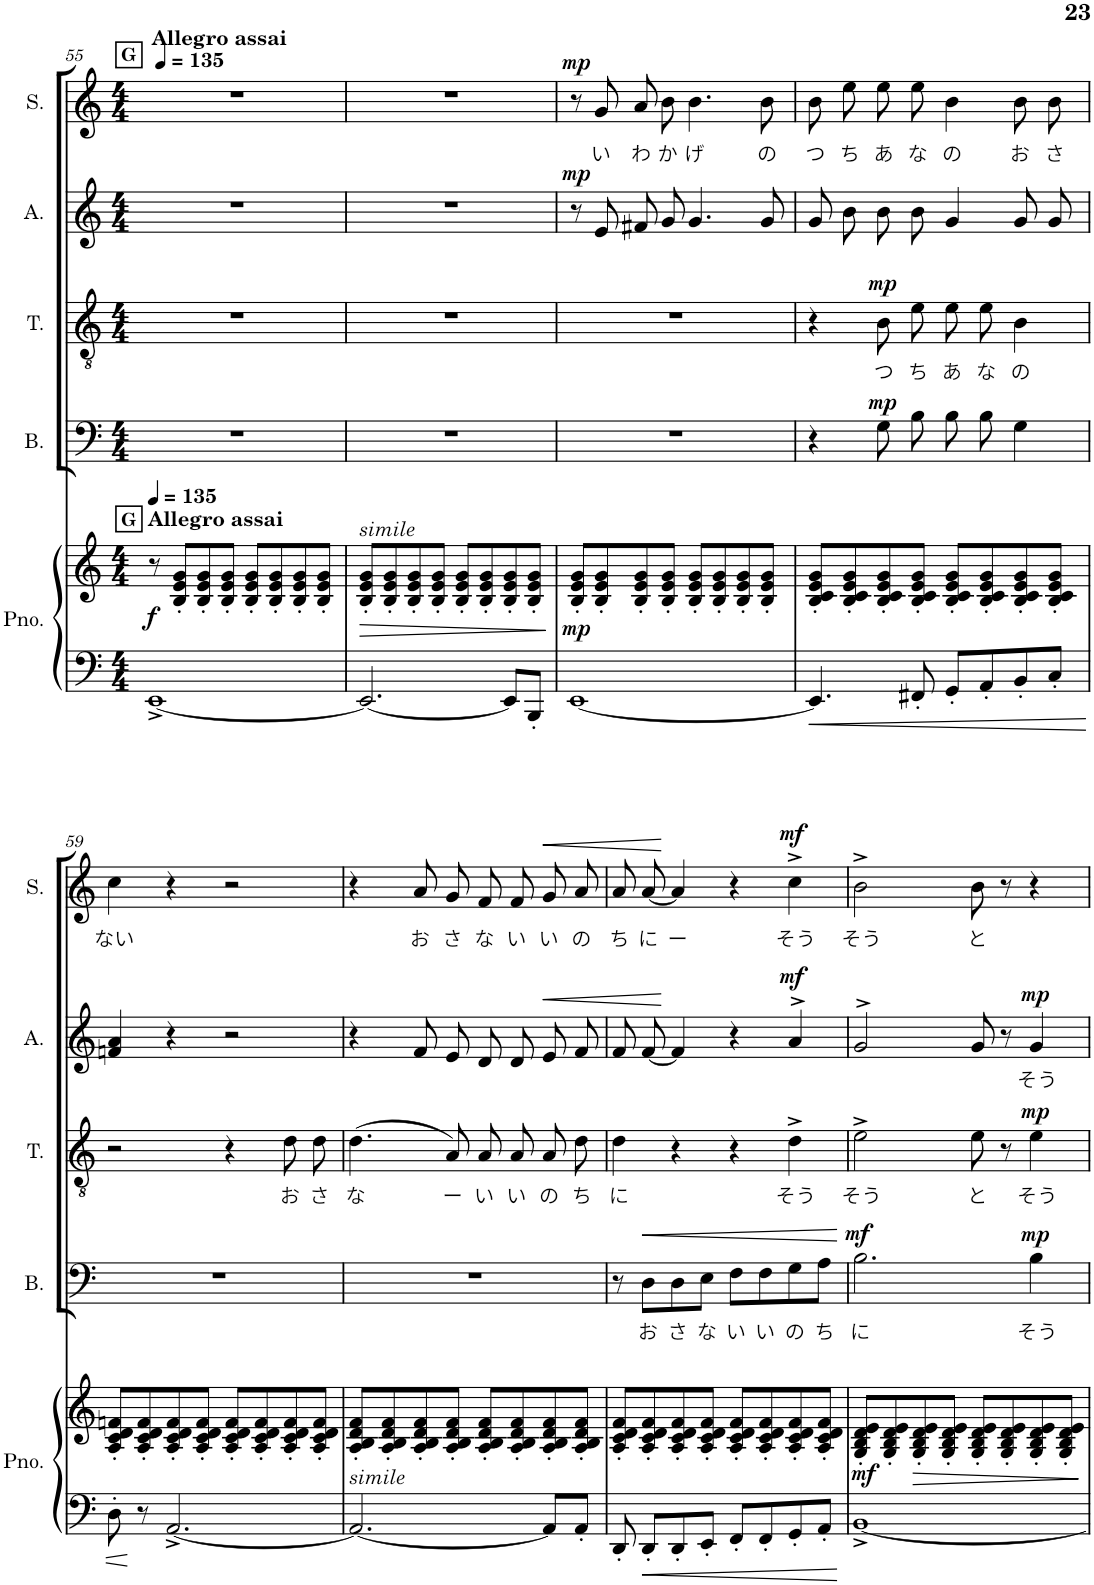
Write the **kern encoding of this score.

**kern	**kern	**dynam	**kern	**text	**dynam	**kern	**text	**dynam	**kern	**text	**dynam	**kern	**text	**dynam
*part5	*part5	*part5	*part4	*part4	*part4	*part3	*part3	*part3	*part2	*part2	*part2	*part1	*part1	*part1
*staff6	*staff5	*staff5/6	*staff4	*staff4	*staff4	*staff3	*staff3	*staff3	*staff2	*staff2	*staff2	*staff1	*staff1	*staff1
*I"Piano	*	*	*I"Bass	*	*	*I"Tenor	*	*	*I"Alto	*	*	*I"Soprano	*	*
*I'Pno.	*	*	*I'B.	*	*	*I'T.	*	*	*I'A.	*	*	*I'S.	*	*
!!LO:PB:g=z
*clefF4	*clefG2	*	*clefF4	*	*	*clefGv2	*	*	*clefG2	*	*	*clefG2	*	*
*k[]	*k[]	*	*k[]	*	*	*k[]	*	*	*k[]	*	*	*k[]	*	*
*M4/4	*M4/4	*	*M4/4	*	*	*M4/4	*	*	*M4/4	*	*	*M4/4	*	*
*MM135	*MM135	*	*MM135	*	*	*MM135	*	*	*MM135	*	*	*MM135	*	*
!!LO:REH:place=s1:a:B:cj:fs=9:t=G
!!LO:REH:place=s5:a:B:cj:fs=9:t=G
=55	=55	=55	=55	=55	=55	=55	=55	=55	=55	=55	=55	=55	=55	=55
!	!	!	!	!	!	!	!	!	!	!	!	!LO:TX:a:B:t=Allegro assai	!	!
!	!LO:TX:a:B:t=Allegro assai	!	!	!	!	!	!	!	!	!	!	!	!	!
!	!	!LO:DY:a=2	!	!	!	!	!	!	!	!	!	!	!	!
[1EE^	8r	f	1r	.	.	1r	.	.	1r	.	.	1r	.	.
.	8B/' 8e/' 8g/'L	.	.	.	.	.	.	.	.	.	.	.	.	.
.	8B/' 8e/' 8g/'	.	.	.	.	.	.	.	.	.	.	.	.	.
.	8B/' 8e/' 8g/'J	.	.	.	.	.	.	.	.	.	.	.	.	.
.	8B/' 8e/' 8g/'L	.	.	.	.	.	.	.	.	.	.	.	.	.
.	8B/' 8e/' 8g/'	.	.	.	.	.	.	.	.	.	.	.	.	.
.	8B/' 8e/' 8g/'	.	.	.	.	.	.	.	.	.	.	.	.	.
.	8B/' 8e/' 8g/'J	.	.	.	.	.	.	.	.	.	.	.	.	.
=56	=56	=56	=56	=56	=56	=56	=56	=56	=56	=56	=56	=56	=56	=56
!	!LO:TX:a:i:t=simile	!	!	!	!	!	!	!	!	!	!	!	!	!
2.EE/_	8B/' 8e/' 8g/'L	.	1r	.	.	1r	.	.	1r	.	.	1r	.	.
.	8B/' 8e/' 8g/'	.	.	.	.	.	.	.	.	.	.	.	.	.
.	8B/' 8e/' 8g/'	.	.	.	.	.	.	.	.	.	.	.	.	.
.	8B/' 8e/' 8g/'J	.	.	.	.	.	.	.	.	.	.	.	.	.
.	8B/' 8e/' 8g/'L	.	.	.	.	.	.	.	.	.	.	.	.	.
.	8B/' 8e/' 8g/'	.	.	.	.	.	.	.	.	.	.	.	.	.
8EE/L]	8B/' 8e/' 8g/'	.	.	.	.	.	.	.	.	.	.	.	.	.
8BBB'/J	8B/' 8e/' 8g/'J	.	.	.	.	.	.	.	.	.	.	.	.	.
=57	=57	=57	=57	=57	=57	=57	=57	=57	=57	=57	=57	=57	=57	=57
!	!	!LO:DY:a=2	!	!	!	!	!	!	!	!	!LO:DY:a	!	!	!LO:DY:a
[1EE	8B/' 8e/' 8g/'L	mp	1r	.	.	1r	.	.	8r	.	mp	8r	.	mp
!	!	!	!	!	!	!	!	!	!	!	!	!	!LO:LY:b	!
.	8B/' 8e/' 8g/'	.	.	.	.	.	.	.	8e/	.	.	8g/	い	.
!	!	!	!	!	!	!	!	!	!	!	!	!	!LO:LY:b	!
.	8B/' 8e/' 8g/'	.	.	.	.	.	.	.	8f#X/L	.	.	8a/L	わ	.
!	!	!	!	!	!	!	!	!	!	!	!	!	!LO:LY:b	!
.	8B/' 8e/' 8g/'J	.	.	.	.	.	.	.	8g/J	.	.	8b/J	か	.
!	!	!	!	!	!	!	!	!	!	!	!	!	!LO:LY:b	!
.	8B/' 8e/' 8g/'L	.	.	.	.	.	.	.	4.g/	.	.	4.b\	げ	.
.	8B/' 8e/' 8g/'	.	.	.	.	.	.	.	.	.	.	.	.	.
.	8B/' 8e/' 8g/'	.	.	.	.	.	.	.	.	.	.	.	.	.
!	!	!	!	!	!	!	!	!	!	!	!	!	!LO:LY:b	!
.	8B/' 8e/' 8g/'J	.	.	.	.	.	.	.	8g/	.	.	8b\	の	.
=58	=58	=58	=58	=58	=58	=58	=58	=58	=58	=58	=58	=58	=58	=58
!	!	!	!	!	!	!	!	!	!	!	!	!	!LO:LY:b	!
4.EE/]	8B/' 8c/' 8e/' 8g/'L	.	4r	.	.	4r	.	.	8g/L	.	.	8b\L	つ	.
!	!	!	!	!	!	!	!	!	!	!	!	!	!LO:LY:b	!
.	8B/' 8c/' 8e/' 8g/'	.	.	.	.	.	.	.	8b/J	.	.	8ee\J	ち	.
!	!	!	!	!	!LO:DY:a	!	!LO:LY:b	!LO:DY:a	!	!	!	!	!LO:LY:b	!
.	8B/' 8c/' 8e/' 8g/'	.	8G\	.	mp	8B\L	つ	mp	8b\L	.	.	8ee\L	あ	.
!	!	!	!	!	!	!	!LO:LY:b	!	!	!	!	!	!LO:LY:b	!
8FF#X'/	8B/' 8c/' 8e/' 8g/'J	.	8B\	.	.	8e\J	ち	.	8b\J	.	.	8ee\J	な	.
!	!	!	!	!	!	!	!LO:LY:b	!	!	!	!	!	!LO:LY:b	!
8GG'/L	8B/' 8c/' 8e/' 8g/'L	.	8B\	.	.	8e\L	あ	.	4g/	.	.	4b\	の	.
!	!	!	!	!	!	!	!LO:LY:b	!	!	!	!	!	!	!
8AA'/	8B/' 8c/' 8e/' 8g/'	.	8B\	.	.	8e\J	な	.	.	.	.	.	.	.
!	!	!	!	!	!	!	!LO:LY:b	!	!	!	!	!	!LO:LY:b	!
8BB'/	8B/' 8c/' 8e/' 8g/'	.	4G\	.	.	4B\	の	.	8g/L	.	.	8b\L	お	.
!	!	!	!	!	!	!	!	!	!	!	!	!	!LO:LY:b	!
8C'/J	8B/' 8c/' 8e/' 8g/'J	.	.	.	.	.	.	.	8g/J	.	.	8b\J	さ	.
!!LO:LB:g=z
=59	=59	=59	=59	=59	=59	=59	=59	=59	=59	=59	=59	=59	=59	=59
!	!	!	!	!	!	!	!	!	!	!	!	!	!LO:LY:b	!
8D'\	8A/' 8c/' 8d/' 8fn/'L	.	1r	.	.	2r	.	.	4fn/ 4a/	.	.	4cc\	ない	.
8r	8A/' 8c/' 8d/' 8f/'	.	.	.	.	.	.	.	.	.	.	.	.	.
[2.AA^/	8A/' 8c/' 8d/' 8f/'	.	.	.	.	.	.	.	4r	.	.	4r	.	.
.	8A/' 8c/' 8d/' 8f/'J	.	.	.	.	.	.	.	.	.	.	.	.	.
.	8A/' 8c/' 8d/' 8f/'L	.	.	.	.	4r	.	.	2r	.	.	2r	.	.
.	8A/' 8c/' 8d/' 8f/'	.	.	.	.	.	.	.	.	.	.	.	.	.
!	!	!	!	!	!	!	!LO:LY:b	!	!	!	!	!	!	!
.	8A/' 8c/' 8d/' 8f/'	.	.	.	.	8d\L	お	.	.	.	.	.	.	.
!	!	!	!	!	!	!	!LO:LY:b	!	!	!	!	!	!	!
.	8A/' 8c/' 8d/' 8f/'J	.	.	.	.	8d\J	さ	.	.	.	.	.	.	.
=60	=60	=60	=60	=60	=60	=60	=60	=60	=60	=60	=60	=60	=60	=60
!LO:TX:a:i:t=simile	!	!	!	!	!	!	!	!	!	!	!	!	!	!
!	!	!	!	!	!	!	!LO:LY:b	!	!	!	!	!	!	!
2.AA/_	8A/' 8B/' 8d/' 8f/'L	.	1r	.	.	(4.d\	な	.	4r	.	.	4r	.	.
.	8A/' 8B/' 8d/' 8f/'	.	.	.	.	.	.	.	.	.	.	.	.	.
!	!	!	!	!	!	!	!	!	!	!	!	!	!LO:LY:b	!
.	8A/' 8B/' 8d/' 8f/'	.	.	.	.	.	.	.	8f/L	.	.	8a/L	お	.
!	!	!	!	!	!	!	!LO:LY:b	!	!	!	!	!	!LO:LY:b	!
.	8A/' 8B/' 8d/' 8f/'J	.	.	.	.	8A/)	ー	.	8e/J	.	.	8g/J	さ	.
!	!	!	!	!	!	!	!LO:LY:b	!	!	!	!	!	!LO:LY:b	!
.	8A/' 8B/' 8d/' 8f/'L	.	.	.	.	8A/L	い	.	8d/L	.	.	8f/L	な	.
!	!	!	!	!	!	!	!LO:LY:b	!	!	!	!	!	!LO:LY:b	!
.	8A/' 8B/' 8d/' 8f/'	.	.	.	.	8A/J	い	.	8d/J	.	.	8f/J	い	.
!	!	!	!	!	!	!	!LO:LY:b	!	!	!	!LO:HP:b	!	!LO:LY:b	!LO:HP:b
8AA/L]	8A/' 8B/' 8d/' 8f/'	.	.	.	.	8A\L	の	.	8e/L	.	<	8g/L	い	<
!	!	!	!	!	!	!	!LO:LY:b	!	!	!	!	!	!LO:LY:b	!
8AA'/J	8A/' 8B/' 8d/' 8f/'J	.	.	.	.	8d\J	ち	.	8f/J	.	.	8a/J	の	.
=61	=61	=61	=61	=61	=61	=61	=61	=61	=61	=61	=61	=61	=61	=61
!	!	!	!	!	!	!	!LO:LY:b	!	!	!	!	!	!LO:LY:b	!
8DD'/	8A/' 8c/' 8d/' 8f/'L	.	8r	.	.	4d\	に	.	8f/L	.	.	8a/L	ち	.
!	!	!	!	!LO:LY:b	!LO:HP:b	!	!	!	!	!	!	!	!LO:LY:b	!
8DD'/L	8A/' 8c/' 8d/' 8f/'	.	8D\L	お	<	.	.	.	[8f/J	.	.	[8a/J	に	.
!	!	!	!	!LO:LY:b	!	!	!	!	!	!	!	!	!LO:LY:b	!
8DD'/	8A/' 8c/' 8d/' 8f/'	.	8D\	さ	.	4r	.	.	4f/]	.	[	4a/]	ー	[
!	!	!	!	!LO:LY:b	!	!	!	!	!	!	!	!	!	!
8EE'/J	8A/' 8c/' 8d/' 8f/'J	.	8E\J	な	.	.	.	.	.	.	.	.	.	.
!	!	!	!	!LO:LY:b	!	!	!	!	!	!	!	!	!	!
8FF'/L	8A/' 8c/' 8d/' 8f/'L	.	8F\L	い	.	4r	.	.	4r	.	.	4r	.	.
!	!	!	!	!LO:LY:b	!	!	!	!	!	!	!	!	!	!
8FF'/	8A/' 8c/' 8d/' 8f/'	.	8F\	い	.	.	.	.	.	.	.	.	.	.
!	!	!	!	!LO:LY:b	!	!	!LO:LY:b	!	!	!	!LO:DY:a	!	!LO:LY:b	!LO:DY:a
8GG'/	8A/' 8c/' 8d/' 8f/'	.	8G\	の	.	4d^\	そう	.	4a^>/	.	mf	4cc^\	そう	mf
!	!	!	!	!LO:LY:b	!	!	!	!	!	!	!	!	!	!
8AA'/J	8A/' 8c/' 8d/' 8f/'J	.	8A\J	ち	.	.	.	.	.	.	.	.	.	.
.	.	.	.	.	[	.	.	.	.	.	.	.	.	.
=62	=62	=62	=62	=62	=62	=62	=62	=62	=62	=62	=62	=62	=62	=62
!	!	!LO:DY:b	!	!LO:LY:b	!LO:DY:a	!	!LO:LY:b	!	!	!	!	!	!LO:LY:b	!
[1BB^	8G/' 8B/' 8d/' 8e/'L	mf	2.B\	に	mf	2e^\	そう	.	2g^>/	.	.	2b^\	そう	.
.	8G/' 8B/' 8d/' 8e/'	.	.	.	.	.	.	.	.	.	.	.	.	.
!	!	!LO:HP:b	!	!	!	!	!	!	!	!	!	!	!	!
.	8G/' 8B/' 8d/' 8e/'	>	.	.	.	.	.	.	.	.	.	.	.	.
.	8G/' 8B/' 8d/' 8e/'J	.	.	.	.	.	.	.	.	.	.	.	.	.
!	!	!	!	!	!	!	!LO:LY:b	!	!	!	!	!	!LO:LY:b	!
.	8G/' 8B/' 8d/' 8e/'L	.	.	.	.	8e\	と	.	8g/	.	.	8b\	と	.
.	8G/' 8B/' 8d/' 8e/'	.	.	.	.	8r	.	.	8r	.	.	8r	.	.
!	!	!	!	!LO:LY:b	!LO:DY:a	!	!LO:LY:b	!LO:DY:a	!	!LO:LY:b	!LO:DY:a	!	!	!
.	8G/' 8B/' 8d/' 8e/'	.	4B\	そう	mp	4e\	そう	mp	4g/	そう	mp	4r	.	.
.	8G/' 8B/' 8d/' 8e/'J	.	.	.	.	.	.	.	.	.	.	.	.	.
.	.	]	.	.	.	.	.	.	.	.	.	.	.	.
=	=	=	=	=	=	=	=	=	=	=	=	=	=	=
*-	*-	*-	*-	*-	*-	*-	*-	*-	*-	*-	*-	*-	*-	*-
